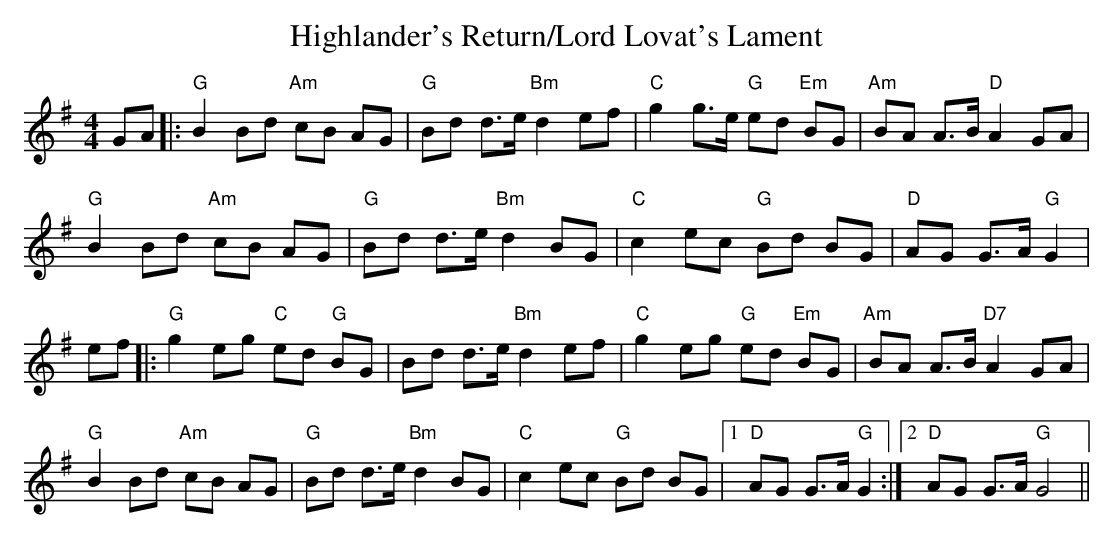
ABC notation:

X:1
T: Highlander's Return/Lord Lovat's Lament
M:4/4
L:1/8
K:G
GA|:"G"B2 Bd "Am"cB AG |"G"Bd d>e "Bm"d2 ef|"C"g2g>e "G"ed "Em"BG|"Am"BA A>B "D"A2 GA|
"G"B2 Bd "Am"cB AG|"G"Bd d>e "Bm"d2 BG|"C"c2 ec "G"Bd BG|"D"AG G>A "G"G2|
ef|:"G"g2 eg "C"ed "G"BG |Bd d>e "Bm"d2 ef|"C"g2 eg "G"ed "Em"BG|"Am"BA A>B "D7"A2 GA|
"G"B2 Bd "Am"cB AG|"G"Bd d>e "Bm"d2 BG|"C"c2 ec "G"Bd BG|[1 "D"AG G>A "G"G2:|[2"D"AG G>A "G"G4||
